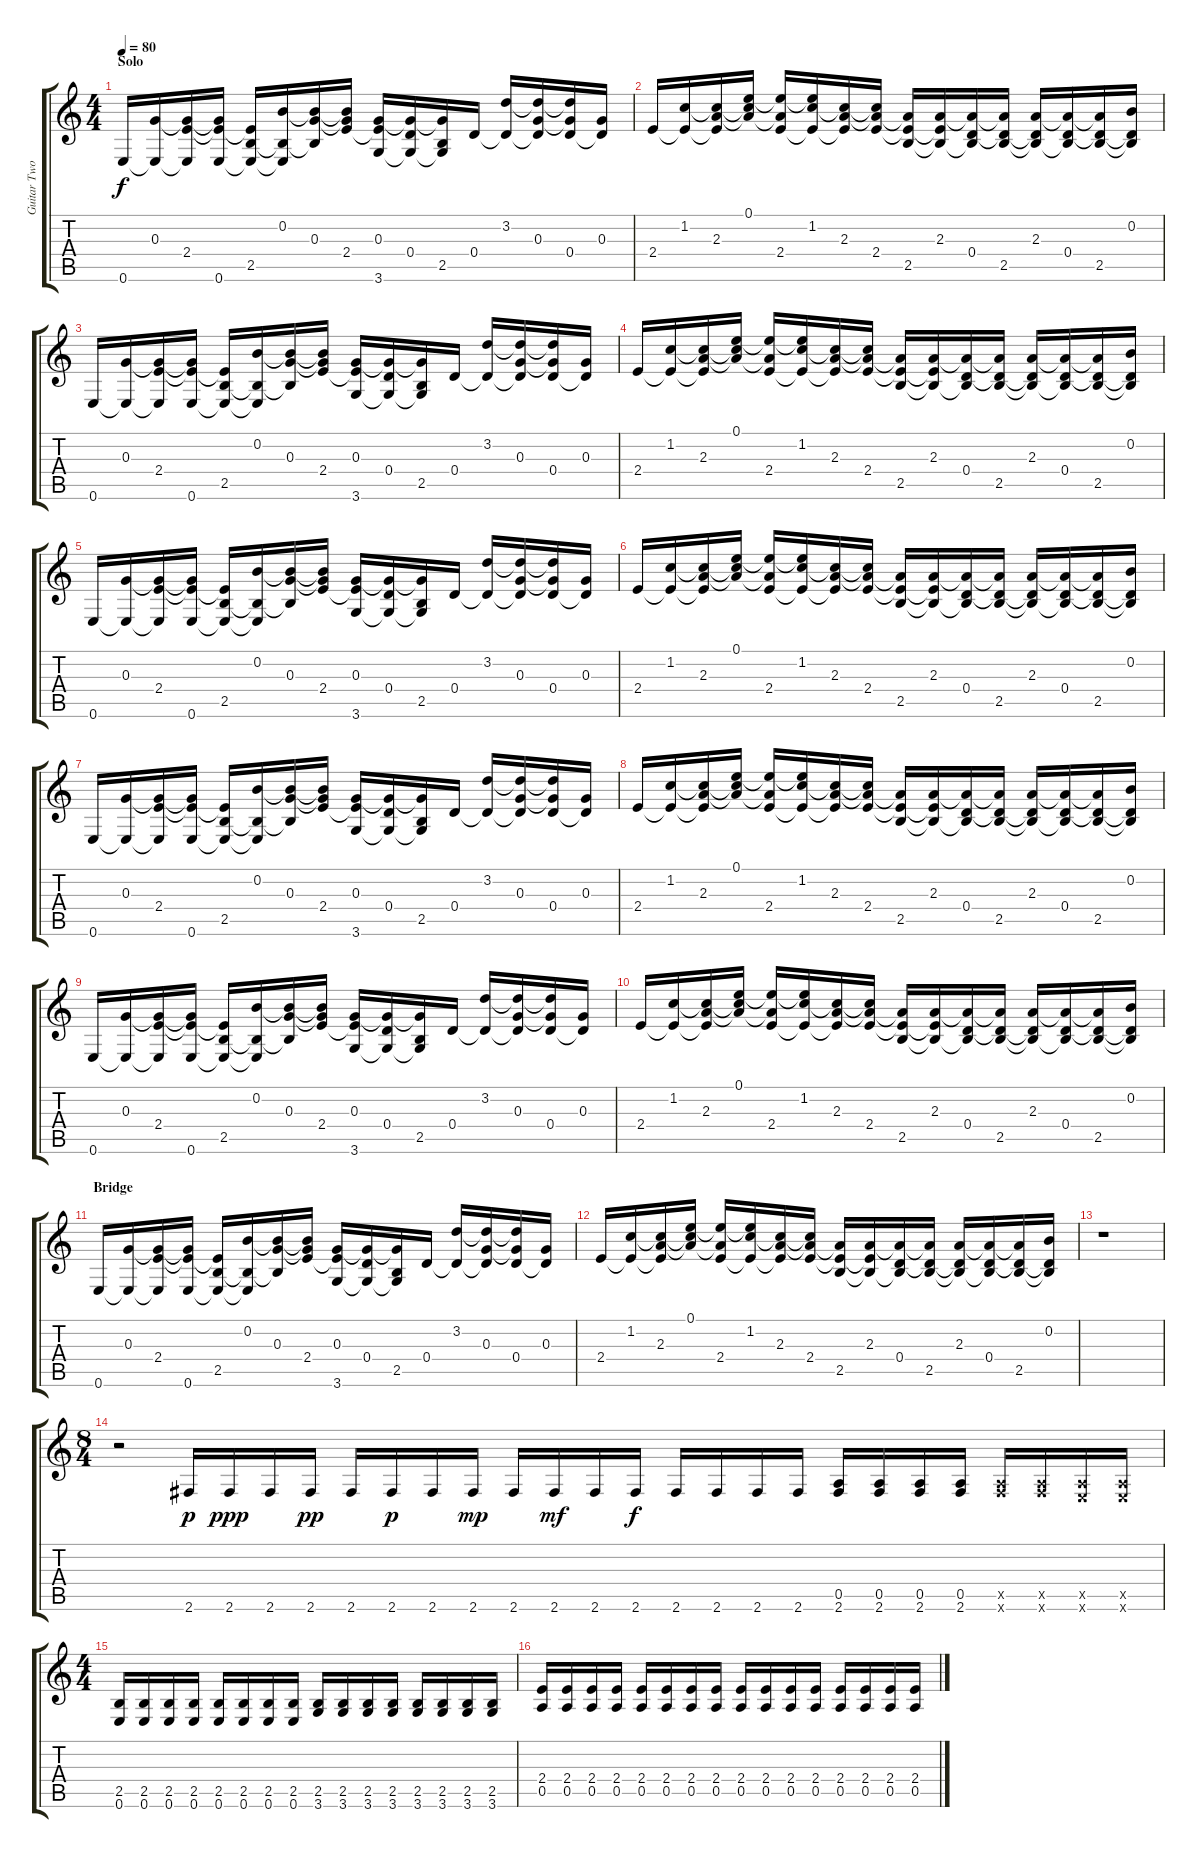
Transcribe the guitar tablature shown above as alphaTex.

\track ("Guitar Two" "Guitar Two") {instrument electricguitarjazz}
\staff {score tabs}
\tuning (E4 B3 G3 D3 A2 E2) {hide}
\ts (4 4)
\section ("" "Solo")
\tempo 80
\clef g2
\ks c
0.6.16{dy f} (0.3 0.6{t}).16 (0.3{t} 2.4 0.6{t}).16 (0.3{t} 2.4{t} 0.6).16 (2.4{t} 2.5 0.6{t}).16 (0.2 2.5{t} 0.6{t}).16 (0.2{t} 0.3 2.5{t}).16 (0.2{t} 0.3{t} 2.4).16 (0.3 2.4{t} 3.6).16 (0.3{t} 0.4 3.6{t}).16 (0.3{t} 2.5 3.6{t}).16 0.4.16 (3.2 0.4{t}).16 (3.2{t} 0.3 0.4{t}).16 (3.2{t} 0.3{t} 0.4).16 (0.3 0.4{t}).16 |
2.4.16 (1.2 2.4{t}).16 (1.2{t} 2.3 2.4{t}).16 (0.1 1.2{t} 2.3{t}).16 (0.1{t} 2.3{t} 2.4).16 (0.1{t} 1.2 2.4{t}).16 (1.2{t} 2.3 2.4{t}).16 (1.2{t} 2.3{t} 2.4).16 (2.3{t} 2.4{t} 2.5).16 (2.3 2.4{t} 2.5{t}).16 (2.3{t} 0.4 2.5{t}).16 (2.3{t} 0.4{t} 2.5).16 (2.3 0.4{t} 2.5{t}).16 (2.3{t} 0.4 2.5{t}).16 (2.3{t} 0.4{t} 2.5).16 (0.2 0.4{t} 2.5{t}).16 |
0.6.16 (0.3 0.6{t}).16 (0.3{t} 2.4 0.6{t}).16 (0.3{t} 2.4{t} 0.6).16 (2.4{t} 2.5 0.6{t}).16 (0.2 2.5{t} 0.6{t}).16 (0.2{t} 0.3 2.5{t}).16 (0.2{t} 0.3{t} 2.4).16 (0.3 2.4{t} 3.6).16 (0.3{t} 0.4 3.6{t}).16 (0.3{t} 2.5 3.6{t}).16 0.4.16 (3.2 0.4{t}).16 (3.2{t} 0.3 0.4{t}).16 (3.2{t} 0.3{t} 0.4).16 (0.3 0.4{t}).16 |
2.4.16 (1.2 2.4{t}).16 (1.2{t} 2.3 2.4{t}).16 (0.1 1.2{t} 2.3{t}).16 (0.1{t} 2.3{t} 2.4).16 (0.1{t} 1.2 2.4{t}).16 (1.2{t} 2.3 2.4{t}).16 (1.2{t} 2.3{t} 2.4).16 (2.3{t} 2.4{t} 2.5).16 (2.3 2.4{t} 2.5{t}).16 (2.3{t} 0.4 2.5{t}).16 (2.3{t} 0.4{t} 2.5).16 (2.3 0.4{t} 2.5{t}).16 (2.3{t} 0.4 2.5{t}).16 (2.3{t} 0.4{t} 2.5).16 (0.2 0.4{t} 2.5{t}).16 |
0.6.16 (0.3 0.6{t}).16 (0.3{t} 2.4 0.6{t}).16 (0.3{t} 2.4{t} 0.6).16 (2.4{t} 2.5 0.6{t}).16 (0.2 2.5{t} 0.6{t}).16 (0.2{t} 0.3 2.5{t}).16 (0.2{t} 0.3{t} 2.4).16 (0.3 2.4{t} 3.6).16 (0.3{t} 0.4 3.6{t}).16 (0.3{t} 2.5 3.6{t}).16 0.4.16 (3.2 0.4{t}).16 (3.2{t} 0.3 0.4{t}).16 (3.2{t} 0.3{t} 0.4).16 (0.3 0.4{t}).16 |
2.4.16 (1.2 2.4{t}).16 (1.2{t} 2.3 2.4{t}).16 (0.1 1.2{t} 2.3{t}).16 (0.1{t} 2.3{t} 2.4).16 (0.1{t} 1.2 2.4{t}).16 (1.2{t} 2.3 2.4{t}).16 (1.2{t} 2.3{t} 2.4).16 (2.3{t} 2.4{t} 2.5).16 (2.3 2.4{t} 2.5{t}).16 (2.3{t} 0.4 2.5{t}).16 (2.3{t} 0.4{t} 2.5).16 (2.3 0.4{t} 2.5{t}).16 (2.3{t} 0.4 2.5{t}).16 (2.3{t} 0.4{t} 2.5).16 (0.2 0.4{t} 2.5{t}).16 |
0.6.16 (0.3 0.6{t}).16 (0.3{t} 2.4 0.6{t}).16 (0.3{t} 2.4{t} 0.6).16 (2.4{t} 2.5 0.6{t}).16 (0.2 2.5{t} 0.6{t}).16 (0.2{t} 0.3 2.5{t}).16 (0.2{t} 0.3{t} 2.4).16 (0.3 2.4{t} 3.6).16 (0.3{t} 0.4 3.6{t}).16 (0.3{t} 2.5 3.6{t}).16 0.4.16 (3.2 0.4{t}).16 (3.2{t} 0.3 0.4{t}).16 (3.2{t} 0.3{t} 0.4).16 (0.3 0.4{t}).16 |
2.4.16 (1.2 2.4{t}).16 (1.2{t} 2.3 2.4{t}).16 (0.1 1.2{t} 2.3{t}).16 (0.1{t} 2.3{t} 2.4).16 (0.1{t} 1.2 2.4{t}).16 (1.2{t} 2.3 2.4{t}).16 (1.2{t} 2.3{t} 2.4).16 (2.3{t} 2.4{t} 2.5).16 (2.3 2.4{t} 2.5{t}).16 (2.3{t} 0.4 2.5{t}).16 (2.3{t} 0.4{t} 2.5).16 (2.3 0.4{t} 2.5{t}).16 (2.3{t} 0.4 2.5{t}).16 (2.3{t} 0.4{t} 2.5).16 (0.2 0.4{t} 2.5{t}).16 |
0.6.16 (0.3 0.6{t}).16 (0.3{t} 2.4 0.6{t}).16 (0.3{t} 2.4{t} 0.6).16 (2.4{t} 2.5 0.6{t}).16 (0.2 2.5{t} 0.6{t}).16 (0.2{t} 0.3 2.5{t}).16 (0.2{t} 0.3{t} 2.4).16 (0.3 2.4{t} 3.6).16 (0.3{t} 0.4 3.6{t}).16 (0.3{t} 2.5 3.6{t}).16 0.4.16 (3.2 0.4{t}).16 (3.2{t} 0.3 0.4{t}).16 (3.2{t} 0.3{t} 0.4).16 (0.3 0.4{t}).16 |
2.4.16 (1.2 2.4{t}).16 (1.2{t} 2.3 2.4{t}).16 (0.1 1.2{t} 2.3{t}).16 (0.1{t} 2.3{t} 2.4).16 (0.1{t} 1.2 2.4{t}).16 (1.2{t} 2.3 2.4{t}).16 (1.2{t} 2.3{t} 2.4).16 (2.3{t} 2.4{t} 2.5).16 (2.3 2.4{t} 2.5{t}).16 (2.3{t} 0.4 2.5{t}).16 (2.3{t} 0.4{t} 2.5).16 (2.3 0.4{t} 2.5{t}).16 (2.3{t} 0.4 2.5{t}).16 (2.3{t} 0.4{t} 2.5).16 (0.2 0.4{t} 2.5{t}).16 |
\section ("" "Bridge")
0.6.16 (0.3 0.6{t}).16 (0.3{t} 2.4 0.6{t}).16 (0.3{t} 2.4{t} 0.6).16 (2.4{t} 2.5 0.6{t}).16 (0.2 2.5{t} 0.6{t}).16 (0.2{t} 0.3 2.5{t}).16 (0.2{t} 0.3{t} 2.4).16 (0.3 2.4{t} 3.6).16 (0.3{t} 0.4 3.6{t}).16 (0.3{t} 2.5 3.6{t}).16 0.4.16 (3.2 0.4{t}).16 (3.2{t} 0.3 0.4{t}).16 (3.2{t} 0.3{t} 0.4).16 (0.3 0.4{t}).16 |
2.4.16 (1.2 2.4{t}).16 (1.2{t} 2.3 2.4{t}).16 (0.1 1.2{t} 2.3{t}).16 (0.1{t} 2.3{t} 2.4).16 (0.1{t} 1.2 2.4{t}).16 (1.2{t} 2.3 2.4{t}).16 (1.2{t} 2.3{t} 2.4).16 (2.3{t} 2.4{t} 2.5).16 (2.3 2.4{t} 2.5{t}).16 (2.3{t} 0.4 2.5{t}).16 (2.3{t} 0.4{t} 2.5).16 (2.3 0.4{t} 2.5{t}).16 (2.3{t} 0.4 2.5{t}).16 (2.3{t} 0.4{t} 2.5).16 (0.2 0.4{t} 2.5{t}).16 |
r.1 |
\ts (8 4)
r.2{volume 0} 2.6.16{dy p volume 16} 2.6.16{dy ppp} 2.6.16 2.6.16{dy pp} 2.6.16 2.6.16{dy p} 2.6.16 2.6.16{dy mp} 2.6.16 2.6.16{dy mf} 2.6.16 2.6.16{dy f} 2.6.16 2.6.16 2.6.16 2.6.16 (0.5 2.6).16 (0.5 2.6).16 (0.5 2.6).16 (0.5 2.6).16 (0.5{x} 2.6{x}).16 (0.5{x} 2.6{x}).16 (0.5{x} 0.6{x}).16 (0.5{x} 0.6{x}).16 |
\ts (4 4)
(2.5 0.6).16{volume 11 instrument electricguitarmuted} (2.5 0.6).16 (2.5 0.6).16 (2.5 0.6).16 (2.5 0.6).16 (2.5 0.6).16 (2.5 0.6).16 (2.5 0.6).16 (2.5 3.6).16 (2.5 3.6).16 (2.5 3.6).16 (2.5 3.6).16 (2.5 3.6).16 (2.5 3.6).16 (2.5 3.6).16 (2.5 3.6).16 |
(2.4 0.5).16 (2.4 0.5).16 (2.4 0.5).16 (2.4 0.5).16 (2.4 0.5).16 (2.4 0.5).16 (2.4 0.5).16 (2.4 0.5).16 (2.4 0.5).16 (2.4 0.5).16 (2.4 0.5).16 (2.4 0.5).16 (2.4 0.5).16 (2.4 0.5).16 (2.4 0.5).16 (2.4 0.5).16
